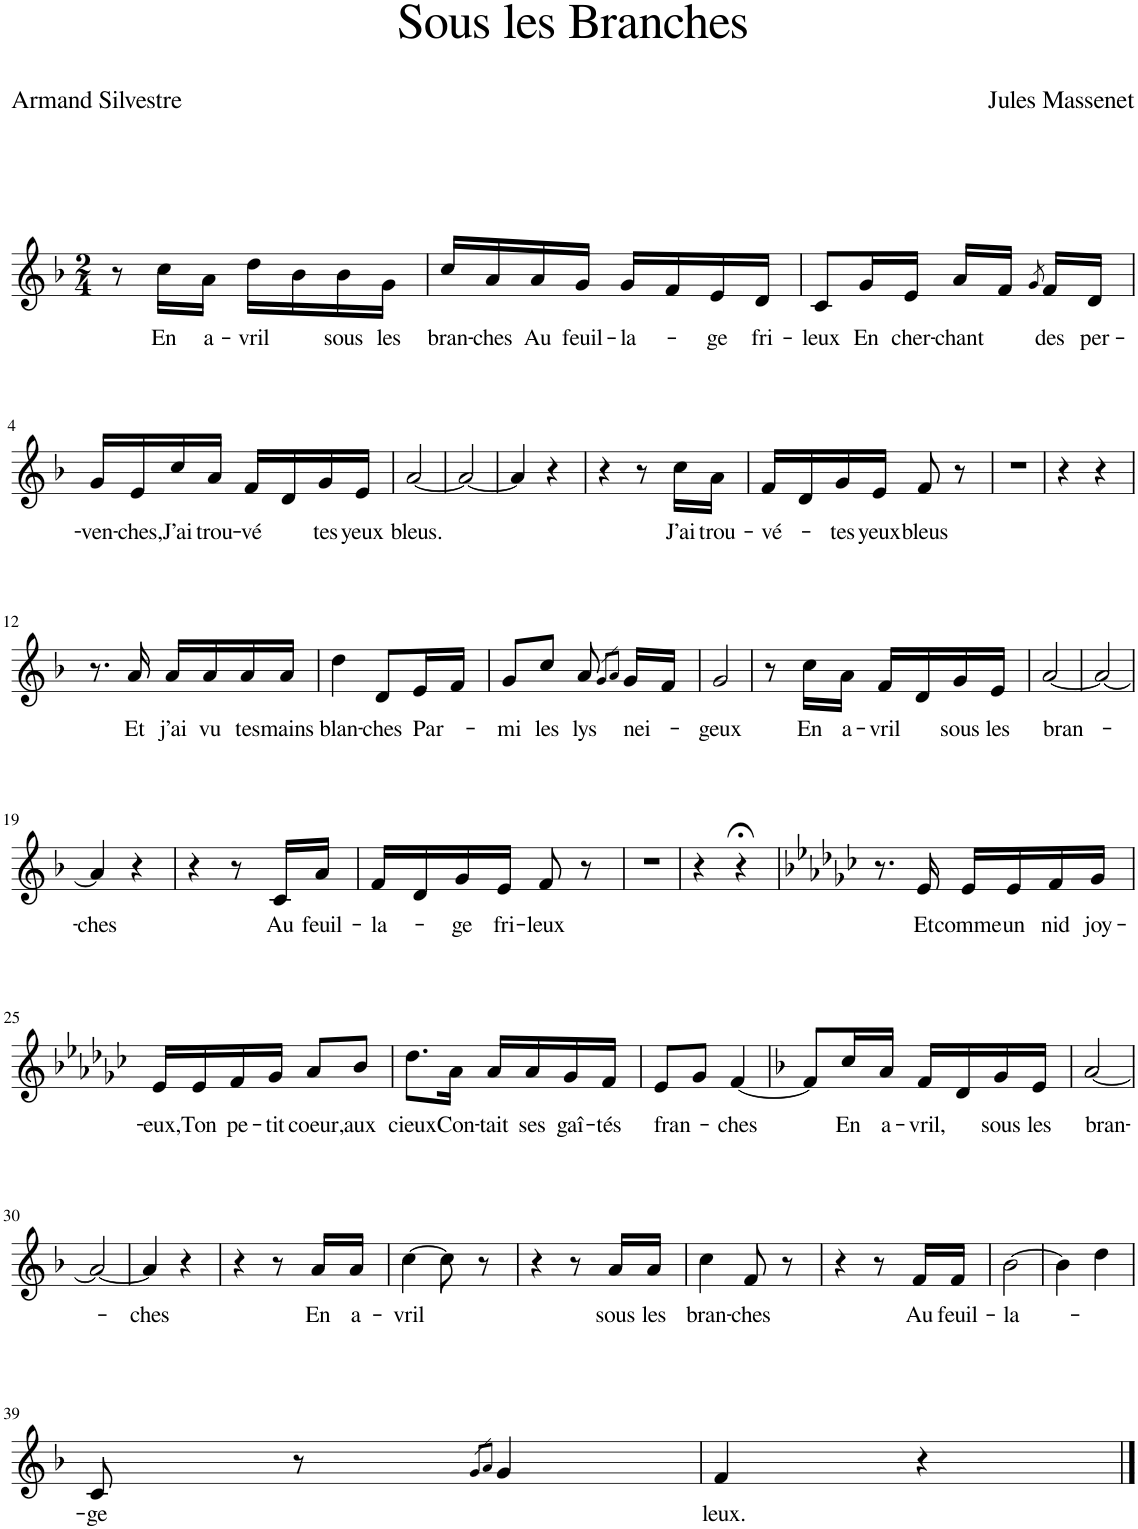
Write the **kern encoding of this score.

**kern	**text
*part1	*part1
*staff1	*staff1
*I"Piano	*
*I'Pno	*
*clefG2	*
*k[b-]	*
*M2/4	*
=1	=1
8r	.
!	!LO:LY:b
16cc\LL	En
!	!LO:LY:b
16a\JJ	a-
!	!LO:LY:b
16dd\LL	-vril
16b-\	.
!	!LO:LY:b
16b-\	sous
!	!LO:LY:b
16g\JJ	les
=2	=2
!	!LO:LY:b
16cc/LL	bran-
!	!LO:LY:b
16a/	-ches
!	!LO:LY:b
16a/	Au
!	!LO:LY:b
16g/JJ	feuil-
!	!LO:LY:b
16g/LL	-la-
16f/	.
!	!LO:LY:b
16e/	-ge
!	!LO:LY:b
16d/JJ	fri-
=3	=3
!	!LO:LY:b
8c/L	-leux
!	!LO:LY:b
16g/L	En
!	!LO:LY:b
16e/JJ	cher-
!	!LO:LY:b
16a/LL	-chant
16f/JJ	.
8qg/	.
!	!LO:LY:b
16f/LL	des
!	!LO:LY:b
16d/JJ	per-
!!LO:LB:g=z
=4	=4
!	!LO:LY:b
16g/LL	-ven-
!	!LO:LY:b
16e/	-ches,
!	!LO:LY:b
16cc/	J’ai
!	!LO:LY:b
16a/JJ	trou-
!	!LO:LY:b
16f/LL	-vé
16d/	.
!	!LO:LY:b
16g/	tes
!	!LO:LY:b
16e/JJ	yeux
=5	=5
!	!LO:LY:b
[2a/	bleus.
=6	=6
2a/_	.
=7	=7
4a/]	.
4r	.
=8	=8
4r	.
8r	.
!	!LO:LY:b
16cc\LL	J’ai
!	!LO:LY:b
16a\JJ	trou-
=9	=9
!	!LO:LY:b
16f/LL	-vé-
16d/	.
!	!LO:LY:b
16g/	tes
!	!LO:LY:b
16e/JJ	yeux
!	!LO:LY:b
8f/	bleus
8r	.
=10	=10
2r	.
=11	=11
4r	.
4r	.
!!LO:LB:g=z
=12	=12
8.r	.
!	!LO:LY:b
16a/	Et
!	!LO:LY:b
16a/LL	j’ai
!	!LO:LY:b
16a/	vu
!	!LO:LY:b
16a/	tes
!	!LO:LY:b
16a/JJ	mains
=13	=13
!	!LO:LY:b
4dd\	blan-
!	!LO:LY:b
8d/L	-ches
!	!LO:LY:b
16e/L	Par-
16f/JJ	.
=14	=14
!	!LO:LY:b
8g/L	-mi
!	!LO:LY:b
8cc/J	les
!	!LO:LY:b
8a/	lys
8qg/L	.
8qa/J	.
!	!LO:LY:b
16g/LL	nei-
16f/JJ	.
=15	=15
!	!LO:LY:b
2g/	-geux
=16	=16
8r	.
!	!LO:LY:b
16cc\LL	En
!	!LO:LY:b
16a\JJ	a-
!	!LO:LY:b
16f/LL	-vril
16d/	.
!	!LO:LY:b
16g/	sous
!	!LO:LY:b
16e/JJ	les
=17	=17
!	!LO:LY:b
[2a/	bran-
=18	=18
2a/_	.
!!LO:LB:g=z
=19	=19
!	!LO:LY:b
4a/]	-ches
4r	.
=20	=20
4r	.
8r	.
!	!LO:LY:b
16c/LL	Au
!	!LO:LY:b
16a/JJ	feuil-
=21	=21
!	!LO:LY:b
16f/LL	-la-
16d/	.
!	!LO:LY:b
16g/	-ge
!	!LO:LY:b
16e/JJ	fri-
!	!LO:LY:b
8f/	-leux
8r	.
=22	=22
2r	.
=23	=23
4r	.
4r;<	.
=24	=24
*k[b-e-a-d-g-c-]	*
8.r	.
!	!LO:LY:b
16e-/	Et
!	!LO:LY:b
16e-/LL	comme
!	!LO:LY:b
16e-/	un
!	!LO:LY:b
16f/	nid
!	!LO:LY:b
16g-/JJ	joy-
!!LO:LB:g=z
=25	=25
!	!LO:LY:b
16e-/LL	-eux,
!	!LO:LY:b
16e-/	Ton
!	!LO:LY:b
16f/	pe-
!	!LO:LY:b
16g-/JJ	-tit
!	!LO:LY:b
8a-/L	coeur,
!	!LO:LY:b
8b-/J	aux
=26	=26
!	!LO:LY:b
8.dd-\L	cieux
!	!LO:LY:b
16a-\Jk	Con-
!	!LO:LY:b
16a-/LL	-tait
!	!LO:LY:b
16a-/	ses
!	!LO:LY:b
16g-/	gaî-
!	!LO:LY:b
16f/JJ	-tés
=27	=27
!	!LO:LY:b
8e-/L	fran-
8g-/J	.
!	!LO:LY:b
[4f/	-ches
=28	=28
*k[b-]	*
8f/L]	.
!	!LO:LY:b
16cc/L	En
!	!LO:LY:b
16a/JJ	a-
!	!LO:LY:b
16f/LL	-vril,
16d/	.
!	!LO:LY:b
16g/	sous
!	!LO:LY:b
16e/JJ	les
=29	=29
!	!LO:LY:b
[2a/	bran-
!!LO:LB:g=z
=30	=30
2a/_	.
=31	=31
!	!LO:LY:b
4a/]	-ches
4r	.
=32	=32
4r	.
8r	.
!	!LO:LY:b
16a/LL	En
!	!LO:LY:b
16a/JJ	a-
=33	=33
!	!LO:LY:b
[4cc\	-vril
8cc\]	.
8r	.
=34	=34
4r	.
8r	.
!	!LO:LY:b
16a/LL	sous
!	!LO:LY:b
16a/JJ	les
=35	=35
!	!LO:LY:b
4cc\	bran-
!	!LO:LY:b
8f/	-ches
8r	.
=36	=36
4r	.
8r	.
!	!LO:LY:b
16f/LL	Au
!	!LO:LY:b
16f/JJ	feuil-
=37	=37
!	!LO:LY:b
[2b-\	-la-
=38	=38
4b-\]	.
4dd\	.
!!LO:LB:g=z
=39	=39
!	!LO:LY:b
8c/	-ge
8r	.
8qg/L	.
8qa/J	.
4g/	.
=40	=40
!	!LO:LY:b
4f/	-leux.
4r	.
==	==
*-	*-
